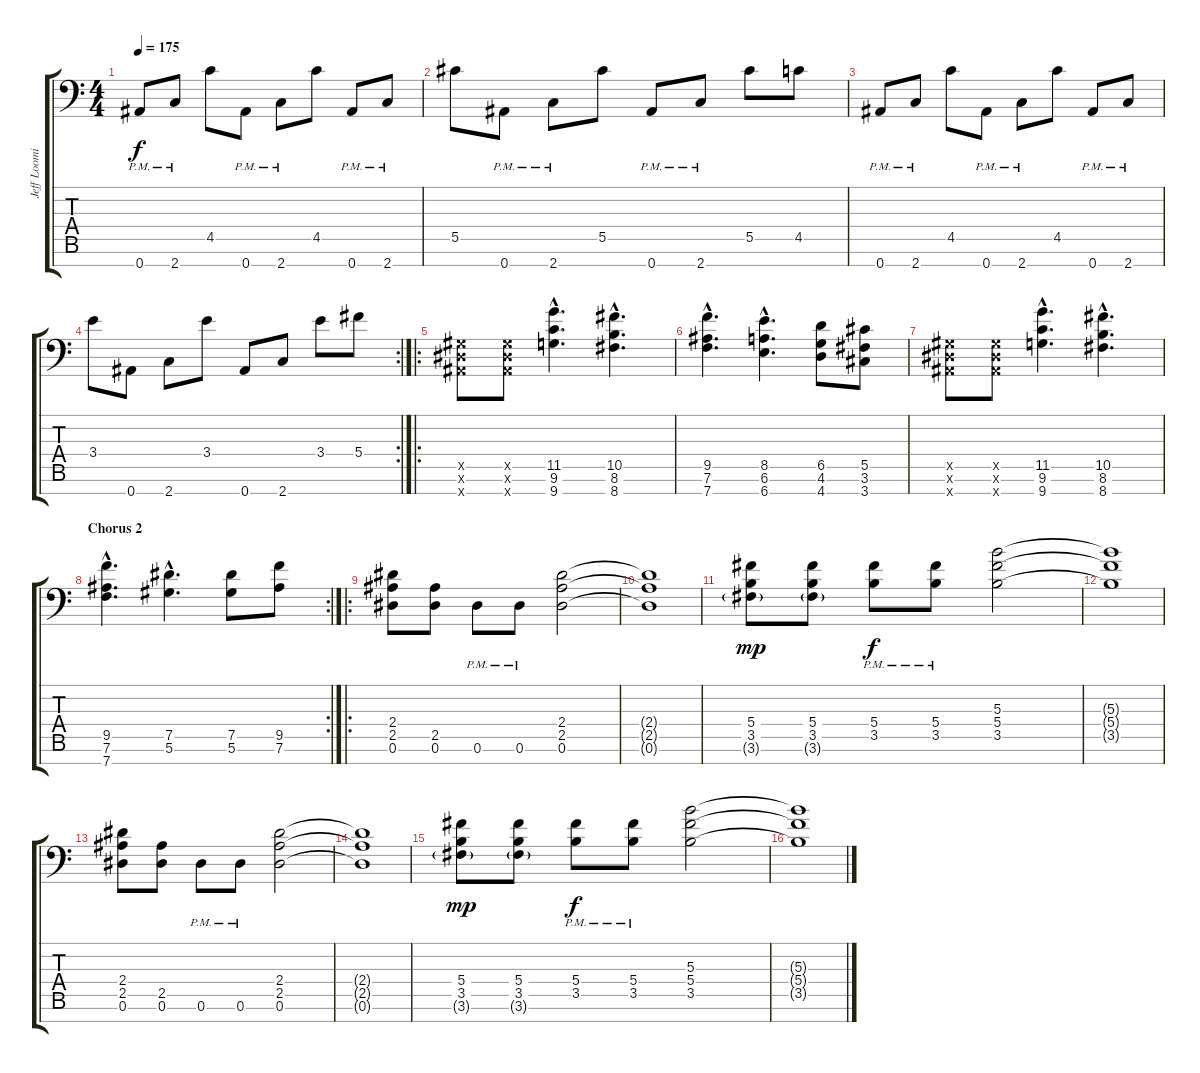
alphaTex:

\track ("Jeff Loomis" "Jeff Loomi") {instrument distortionguitar}
\staff {score tabs}
\tuning (Eb4 Bb3 Gb3 Db3 Ab2 Eb2 Bb1) {hide}
\ts (4 4)
\tempo 175
\clef f4
\ks c
0.7{pm}.8{dy f} 2.7{pm}.8 4.5.8 0.7{pm}.8 2.7{pm}.8 4.5.8 0.7{pm}.8 2.7{pm}.8 |
5.5.8 0.7{pm}.8 2.7{pm}.8 5.5.8 0.7{pm}.8 2.7{pm}.8 5.5.8 4.5.8 |
0.7{pm}.8 2.7{pm}.8 4.5.8 0.7{pm}.8 2.7{pm}.8 4.5.8 0.7{pm}.8 2.7{pm}.8 |
\rc 2
3.4.8 0.7.8 2.7.8 3.4.8 0.7.8 2.7.8 3.4.8 5.4.8 |
\ro
(0.5{x} 0.6{x} 0.7{x}).8 (0.5{x} 0.6{x} 0.7{x}).8 (11.5{hac} 9.6{hac} 9.7{hac}).4{d} (10.5{hac} 8.6{hac} 8.7{hac}).4{d} |
(9.5{hac} 7.6{hac} 7.7{hac}).4{d} (8.5{hac} 6.6{hac} 6.7{hac}).4{d} (6.5 4.6 4.7).8 (5.5 3.6 3.7).8 |
(0.5{x} 0.6{x} 0.7{x}).8 (0.5{x} 0.6{x} 0.7{x}).8 (11.5{hac} 9.6{hac} 9.7{hac}).4{d} (10.5{hac} 8.6{hac} 8.7{hac}).4{d} |
\rc 2
\section ("" "Chorus 2")
(9.5{hac} 7.6{hac} 7.7{hac}).4{d} (7.5{hac} 5.6{hac}).4{d} (7.5 5.6).8 (9.5 7.6).8 |
\ro
(2.4 2.5 0.6).8 (2.5 0.6).8 0.6{pm}.8 0.6{pm}.8 (2.4 2.5 0.6).2 |
(2.4{t} 2.5{t} 0.6{t}).1 |
(5.4 3.5 3.6{g}).8{dy mp} (5.4 3.5 3.6{g}).8 (5.4{pm} 3.5{pm}).8{dy f} (5.4{pm} 3.5{pm}).8 (5.3 5.4 3.5).2 |
(5.3{t} 5.4{t} 3.5{t}).1 |
(2.4 2.5 0.6).8 (2.5 0.6).8 0.6{pm}.8 0.6{pm}.8 (2.4 2.5 0.6).2 |
(2.4{t} 2.5{t} 0.6{t}).1 |
(5.4 3.5 3.6{g}).8{dy mp} (5.4 3.5 3.6{g}).8 (5.4{pm} 3.5{pm}).8{dy f} (5.4{pm} 3.5{pm}).8 (5.3 5.4 3.5).2 |
(5.3{t} 5.4{t} 3.5{t}).1
